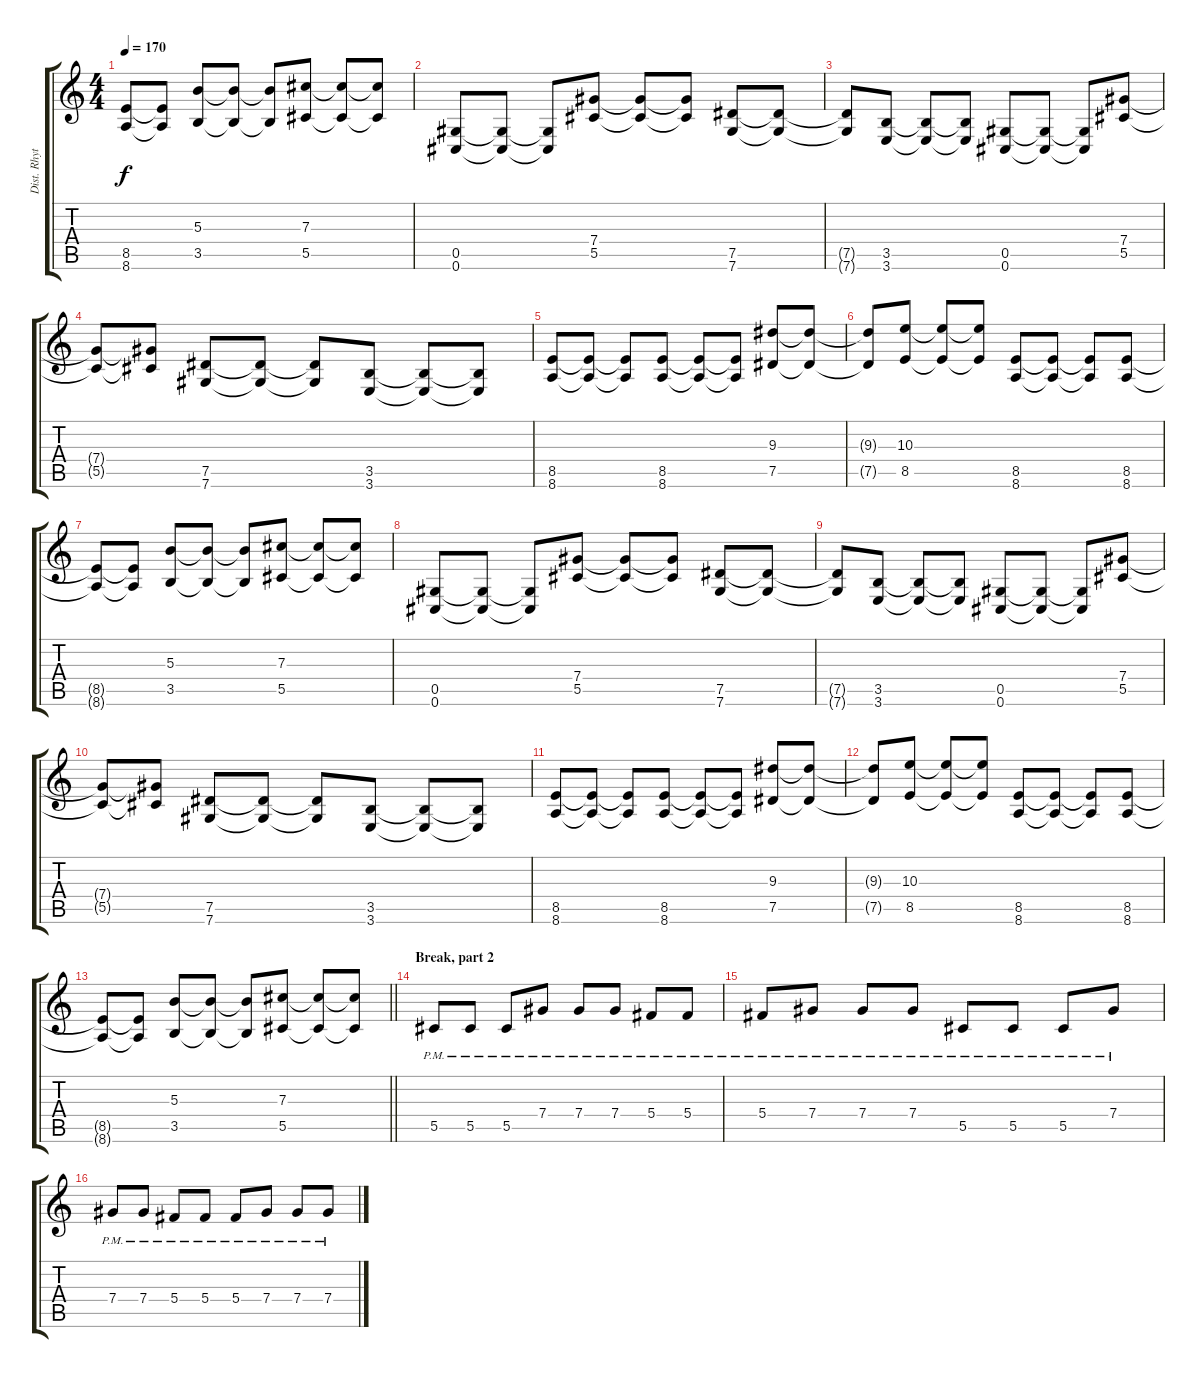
\track ("Dist. Rhytm Guitar [R]" "Dist. Rhyt") {instrument distortionguitar}
\staff {score tabs}
\tuning (Eb4 Bb3 Gb3 Db3 Ab2 Db2) {hide}
\ts (4 4)
\tempo 170
\clef g2
\ks c
(8.5{t} 8.6{t}).8{dy f} (8.5{t} 8.6{t}).8 (5.3 3.5).8 (5.3{t} 3.5{t}).8 (5.3{t} 3.5{t}).8 (7.3 5.5).8 (7.3{t} 5.5{t}).8 (7.3{t} 5.5{t}).8 |
(0.5 0.6).8 (0.5{t} 0.6{t}).8 (0.5{t} 0.6{t}).8 (7.4 5.5).8 (7.4{t} 5.5{t}).8 (7.4{t} 5.5{t}).8 (7.5 7.6).8 (7.5{t} 7.6{t}).8 |
(7.5{t} 7.6{t}).8 (3.5 3.6).8 (3.5{t} 3.6{t}).8 (3.5{t} 3.6{t}).8 (0.5 0.6).8 (0.5{t} 0.6{t}).8 (0.5{t} 0.6{t}).8 (7.4 5.5).8 |
(7.4{t} 5.5{t}).8 (7.4{t} 5.5{t}).8 (7.5 7.6).8 (7.5{t} 7.6{t}).8 (7.5{t} 7.6{t}).8 (3.5 3.6).8 (3.5{t} 3.6{t}).8 (3.5{t} 3.6{t}).8 |
(8.5 8.6).8 (8.5{t} 8.6{t}).8 (8.5{t} 8.6{t}).8 (8.5 8.6).8 (8.5{t} 8.6{t}).8 (8.5{t} 8.6{t}).8 (9.3 7.5).8 (9.3{t} 7.5{t}).8 |
(9.3{t} 7.5{t}).8 (10.3 8.5).8 (10.3{t} 8.5{t}).8 (10.3{t} 8.5{t}).8 (8.5 8.6).8 (8.5{t} 8.6{t}).8 (8.5{t} 8.6{t}).8 (8.5 8.6).8 |
(8.5{t} 8.6{t}).8 (8.5{t} 8.6{t}).8 (5.3 3.5).8 (5.3{t} 3.5{t}).8 (5.3{t} 3.5{t}).8 (7.3 5.5).8 (7.3{t} 5.5{t}).8 (7.3{t} 5.5{t}).8 |
(0.5 0.6).8 (0.5{t} 0.6{t}).8 (0.5{t} 0.6{t}).8 (7.4 5.5).8 (7.4{t} 5.5{t}).8 (7.4{t} 5.5{t}).8 (7.5 7.6).8 (7.5{t} 7.6{t}).8 |
(7.5{t} 7.6{t}).8 (3.5 3.6).8 (3.5{t} 3.6{t}).8 (3.5{t} 3.6{t}).8 (0.5 0.6).8 (0.5{t} 0.6{t}).8 (0.5{t} 0.6{t}).8 (7.4 5.5).8 |
(7.4{t} 5.5{t}).8 (7.4{t} 5.5{t}).8 (7.5 7.6).8 (7.5{t} 7.6{t}).8 (7.5{t} 7.6{t}).8 (3.5 3.6).8 (3.5{t} 3.6{t}).8 (3.5{t} 3.6{t}).8 |
(8.5 8.6).8 (8.5{t} 8.6{t}).8 (8.5{t} 8.6{t}).8 (8.5 8.6).8 (8.5{t} 8.6{t}).8 (8.5{t} 8.6{t}).8 (9.3 7.5).8 (9.3{t} 7.5{t}).8 |
(9.3{t} 7.5{t}).8 (10.3 8.5).8 (10.3{t} 8.5{t}).8 (10.3{t} 8.5{t}).8 (8.5 8.6).8 (8.5{t} 8.6{t}).8 (8.5{t} 8.6{t}).8 (8.5 8.6).8 |
\barLineRight lightlight
(8.5{t} 8.6{t}).8 (8.5{t} 8.6{t}).8 (5.3 3.5).8 (5.3{t} 3.5{t}).8 (5.3{t} 3.5{t}).8 (7.3 5.5).8 (7.3{t} 5.5{t}).8 (7.3{t} 5.5{t}).8 |
\section ("" "Break, part 2")
5.5{pm}.8 5.5{pm}.8 5.5{pm}.8 7.4{pm}.8 7.4{pm}.8 7.4{pm}.8 5.4{pm}.8 5.4{pm}.8 |
5.4{pm}.8 7.4{pm}.8 7.4{pm}.8 7.4{pm}.8 5.5{pm}.8 5.5{pm}.8 5.5{pm}.8 7.4{pm}.8 |
7.4{pm}.8 7.4{pm}.8 5.4{pm}.8 5.4{pm}.8 5.4{pm}.8 7.4{pm}.8 7.4{pm}.8 7.4{pm}.8
